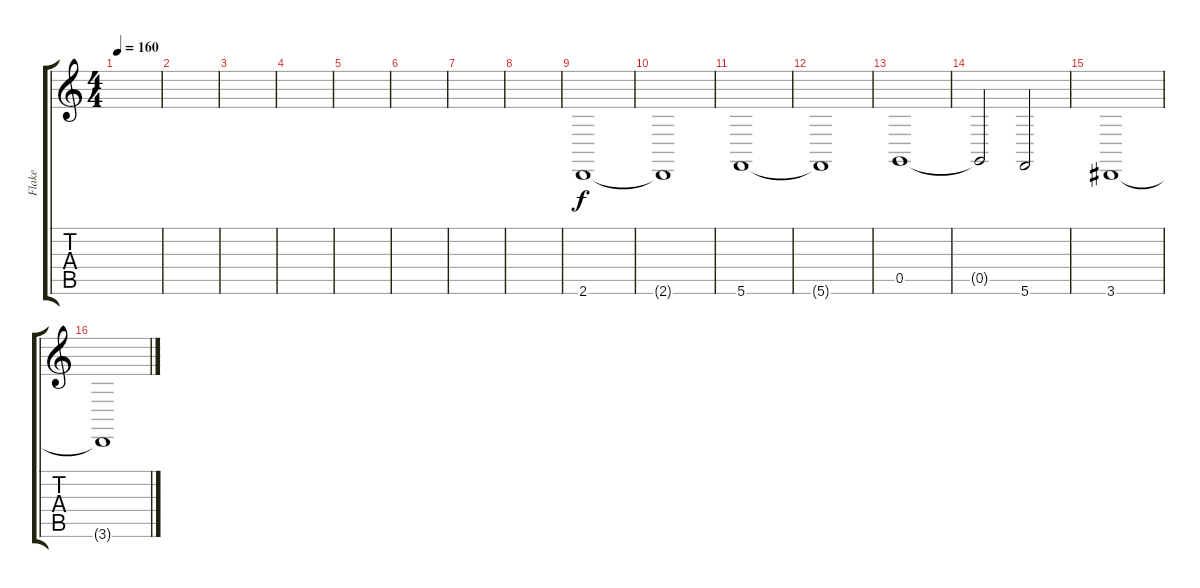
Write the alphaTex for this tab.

\track ("Flake" "Flake") {instrument stringensemble1}
\staff {score tabs}
\tuning (D4 A3 F3 C3 G2 C2) {hide}
\ts (4 4)
\tempo 160
\clef g2
\ks c
|
|
|
|
|
|
|
|
2.6.1 |
2.6{t}.1 |
5.6.1 |
5.6{t}.1 |
0.5.1 |
0.5{t}.2 5.6.2 |
3.6.1 |
3.6{t}.1
